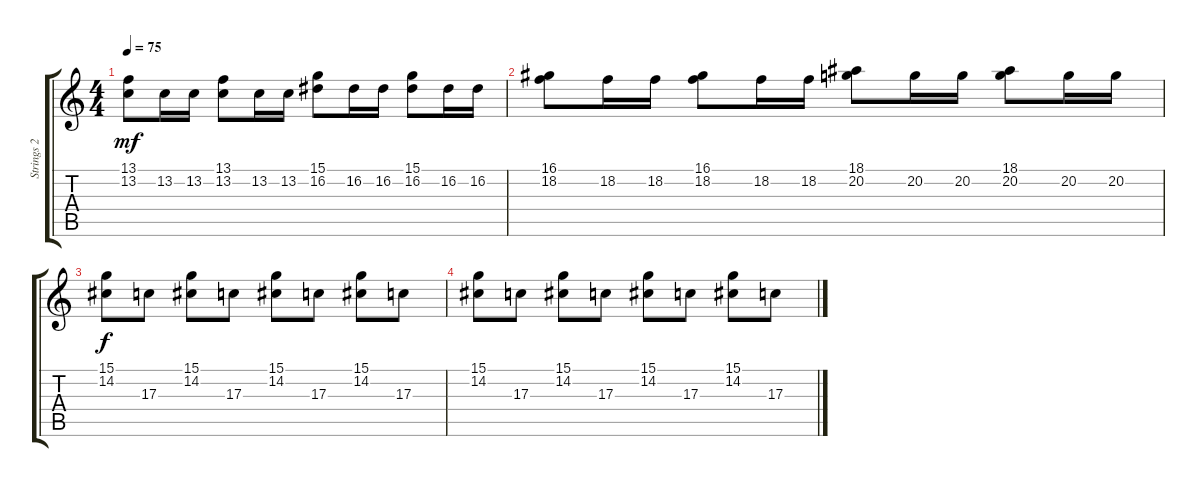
\track ("Strings 2" "Strings 2") {instrument stringensemble1}
\staff {score tabs}
\tuning (E4 B3 G3 D3 A2 E2) {hide}
\ts (4 4)
\tempo 75
\clef g2
\ks c
(13.1 13.2).8{dy mf} 13.2.16 13.2.16 (13.1 13.2).8 13.2.16 13.2.16 (15.1 16.2).8 16.2.16 16.2.16 (15.1 16.2).8 16.2.16 16.2.16 |
(16.1 18.2).8 18.2.16 18.2.16 (16.1 18.2).8 18.2.16 18.2.16 (18.1 20.2).8 20.2.16 20.2.16 (18.1 20.2).8 20.2.16 20.2.16 |
(15.1 14.2).8{dy f} 17.3.8 (15.1 14.2).8 17.3.8 (15.1 14.2).8 17.3.8 (15.1 14.2).8 17.3.8 |
(15.1 14.2).8 17.3.8 (15.1 14.2).8 17.3.8 (15.1 14.2).8 17.3.8 (15.1 14.2).8 17.3.8
